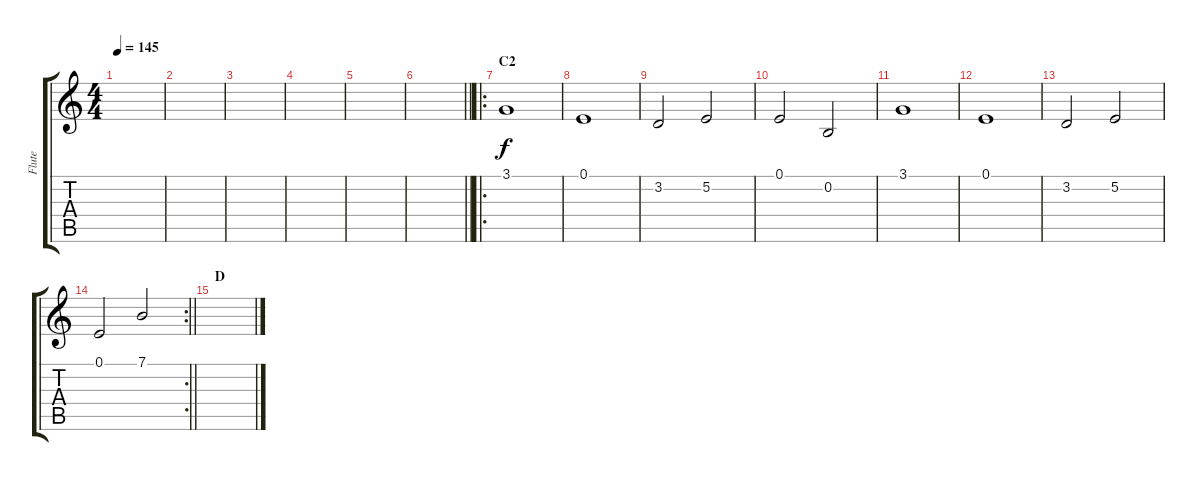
\track ("Flute" "Flute") {instrument flute}
\staff {score tabs}
\tuning (E4 B3 G3 D3 A2 E2) {hide}
\ts (4 4)
\tempo 145
\clef g2
\ks c
|
|
|
|
|
\barLineRight lightlight
|
\ro
\section ("" "C2")
3.1.1 |
0.1.1 |
3.2.2 5.2.2 |
0.1.2 0.2.2 |
3.1.1 |
0.1.1 |
3.2.2 5.2.2 |
\rc 2
\barLineRight lightlight
0.1.2{beam merge} 7.1.2 |
\section ("" "D")
